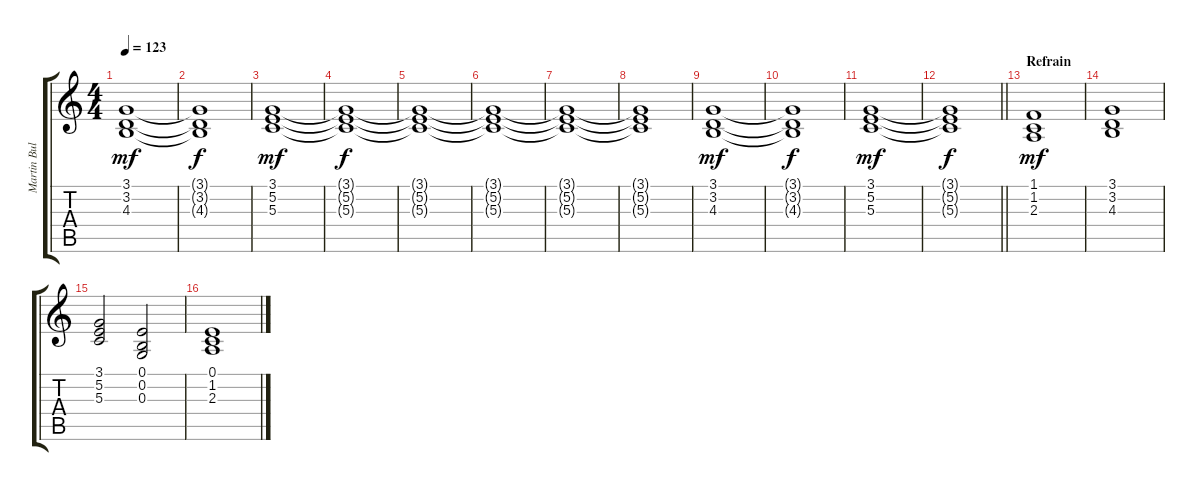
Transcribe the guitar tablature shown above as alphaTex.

\track ("Martin Bullard - Keyboard (STRINGS)" "Martin Bul") {instrument pad2warm}
\staff {score tabs}
\tuning (E4 B3 G3 D3 A2 E2) {hide}
\ts (4 4)
\tempo 123
\clef g2
\ks c
(3.1 3.2 4.3).1{dy mf} |
(3.1{t} 3.2{t} 4.3{t}).1{dy f} |
(3.1 5.2 5.3).1{dy mf} |
(3.1{t} 5.2{t} 5.3{t}).1{dy f} |
(3.1{t} 5.2{t} 5.3{t}).1 |
(3.1{t} 5.2{t} 5.3{t}).1 |
(3.1{t} 5.2{t} 5.3{t}).1 |
(3.1{t} 5.2{t} 5.3{t}).1 |
(3.1 3.2 4.3).1{dy mf} |
(3.1{t} 3.2{t} 4.3{t}).1{dy f} |
(3.1 5.2 5.3).1{dy mf} |
\barLineRight lightlight
(3.1{t} 5.2{t} 5.3{t}).1{dy f} |
\section ("" "Refrain")
(1.1 1.2 2.3).1{dy mf} |
(3.1 3.2 4.3).1 |
(3.1 5.2 5.3).2 (0.1 0.2 0.3).2 |
(0.1 1.2 2.3).1
